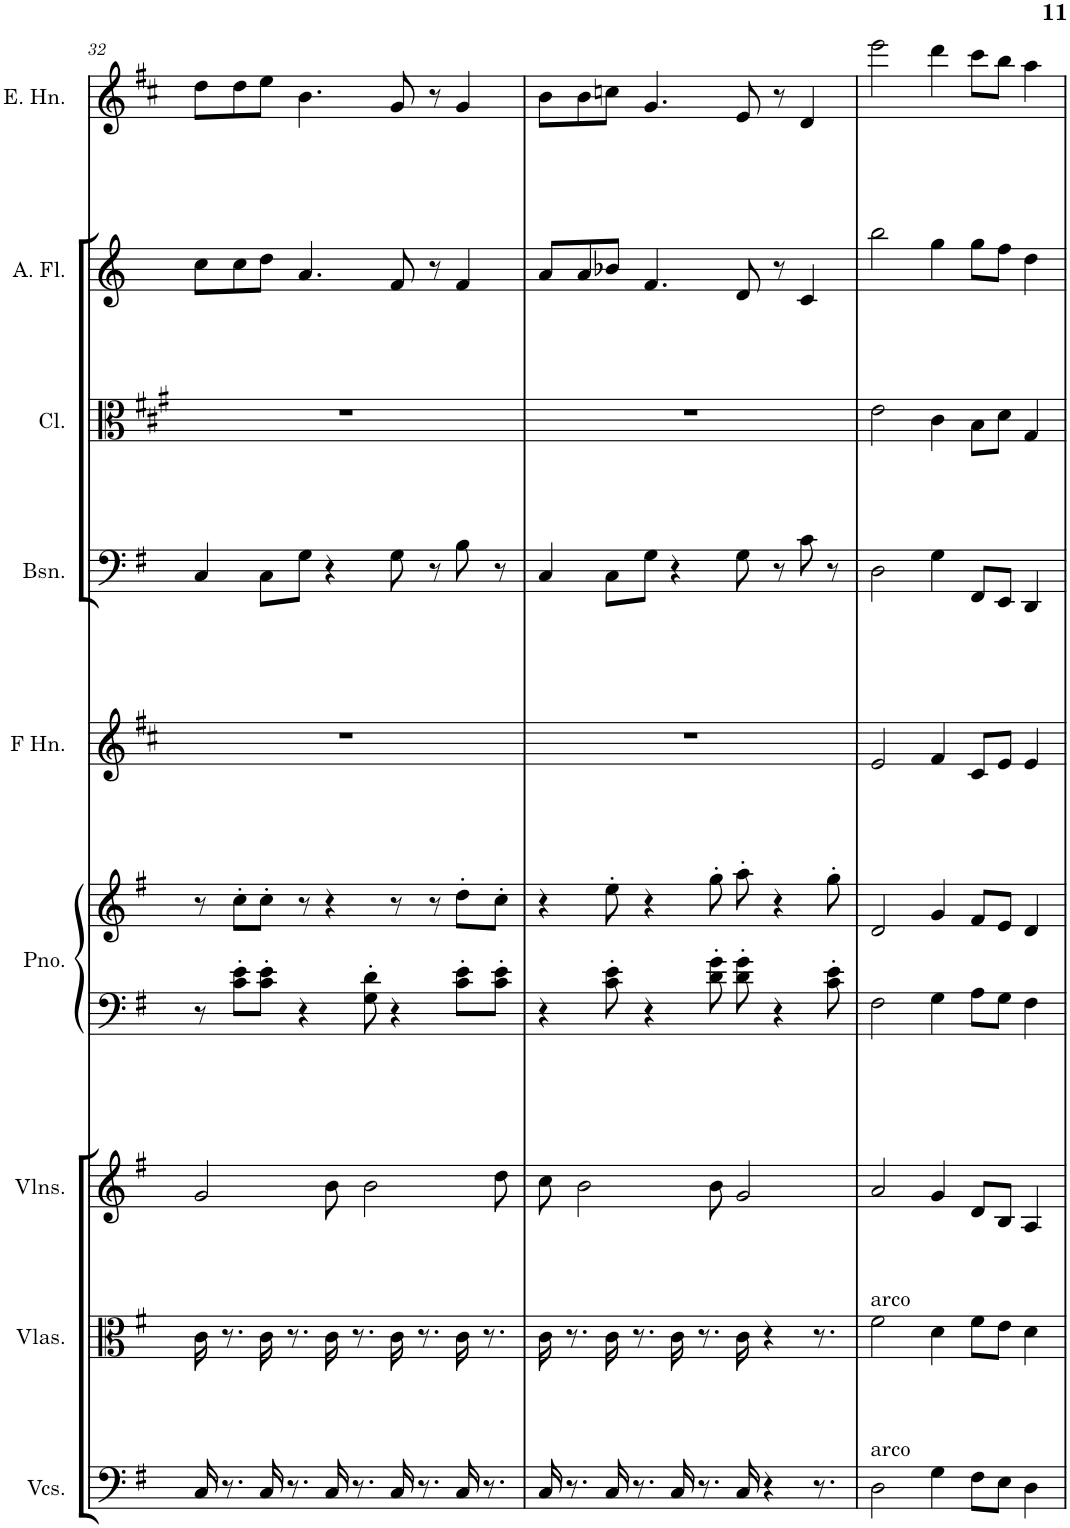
**kern	**kern	**kern	**kern	**kern	**kern	**kern	**kern	**kern	**kern
*part9	*part8	*part7	*part6	*part6	*part5	*part4	*part3	*part2	*part1
*staff10	*staff9	*staff8	*staff7	*staff6	*staff5	*staff4	*staff3	*staff2	*staff1
*I"Violoncellos	*I"Violas	*I"Violins	*I"Piano	*	*I"Horn in F	*I"Bassoon	*I"Clarinet	*I"Alto Flute	*I"English Horn
*I'Vcs.	*I'Vlas.	*I'Vlns.	*I'Pno.	*	*	*I'Bsn.	*I'Cl.	*I'A. Fl.	*I'E. Hn.
!!LO:PB:g=z
*clefF4	*clefC3	*clefG2	*clefF4	*clefG2	*clefG2	*clefF4	*clefC3	*clefG2	*clefG2
*	*	*	*	*	*Trd4c7	*	*Trd1c2	*Trd3c5	*Trd4c7
*k[f#]	*k[f#]	*k[f#]	*k[f#]	*k[f#]	*k[f#c#]	*k[f#]	*k[f#c#g#]	*k[]	*k[f#c#]
*M5/4	*M5/4	*M5/4	*M5/4	*M5/4	*M5/4	*M5/4	*M5/4	*M5/4	*M5/4
=32	=32	=32	=32	=32	=32	=32	=32	=32	=32
16C/	16c\	2g/	8r	8r	4%5r	4C/	4%5r	8cc\L	8dd\L
8.r	8.r	.	.	.	.	.	.	.	.
.	.	.	8c\' 8e\'L	8cc'\L	.	.	.	8cc\	8dd\
16C/	16c\	.	8c\' 8e\'J	8cc'\J	.	8C\L	.	8dd\J	8ee\J
8.r	8.r	.	.	.	.	.	.	.	.
.	.	.	4r	8r	.	8G\J	.	4.a/	4.b\
16C/	16c\	8b\	.	4r	.	4r	.	.	.
8.r	8.r	.	.	.	.	.	.	.	.
.	.	2b\	8G\' 8d\'	.	.	.	.	.	.
16C/	16c\	.	4r	8r	.	8G\	.	8f/	8g/
8.r	8.r	.	.	.	.	.	.	.	.
.	.	.	.	8r	.	8r	.	8r	8r
16C/	16c\	.	8c\' 8e\'L	8dd'\L	.	8B\	.	4f/	4g/
8.r	8.r	.	.	.	.	.	.	.	.
.	.	8dd\	8c\' 8e\'J	8cc'\J	.	8r	.	.	.
=33	=33	=33	=33	=33	=33	=33	=33	=33	=33
16C/	16c\	8cc\	4r	4r	4%5r	4C/	4%5r	8a/L	8b\L
8.r	8.r	.	.	.	.	.	.	.	.
.	.	2b\	.	.	.	.	.	8a/	8b\
16C/	16c\	.	8c\' 8e\'	8ee'\	.	8C\L	.	8b-X/J	8ccn\J
8.r	8.r	.	.	.	.	.	.	.	.
.	.	.	4r	4r	.	8G\J	.	4.f/	4.g/
16C/	16c\	.	.	.	.	4r	.	.	.
8.r	8.r	.	.	.	.	.	.	.	.
.	.	8b\	8d\' 8g\'	8gg'\	.	.	.	.	.
16C/	16c\	2g/	8d\' 8g\'	8aa'\	.	8G\	.	8d/	8e/
4r	4r	.	.	.	.	.	.	.	.
.	.	.	4r	4r	.	8r	.	8r	8r
.	.	.	.	.	.	8c\	.	4c/	4d/
8.r	8.r	.	.	.	.	.	.	.	.
.	.	.	8c\' 8e\'	8gg'\	.	8r	.	.	.
=34	=34	=34	=34	=34	=34	=34	=34	=34	=34
!	!LO:TX:a:t=arco	!	!	!	!	!	!	!	!
!LO:TX:a:t=arco	!	!	!	!	!	!	!	!	!
2D\	2f#\	2a/	2F#\	2d/	2e/	2D\	2e\	2bb\	2eee\
4G\	4d\	4g/	4G\	4g/	4f#/	4G\	4c#\	4gg\	4ddd\
8F#\L	8f#\L	8d/L	8A\L	8f#/L	8c#/L	8FF#/L	8B\L	8gg\L	8ccc#\L
8E\J	8e\J	8B/J	8G\J	8e/J	8e/J	8EE/J	8d\J	8ff\J	8bb\J
4D\	4d\	4A/	4F#\	4d/	4e/	4DD/	4G#/	4dd\	4aa\
=	=	=	=	=	=	=	=	=	=
*-	*-	*-	*-	*-	*-	*-	*-	*-	*-
